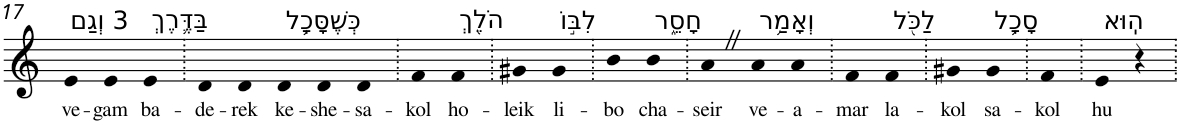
**kern	**text
*part1	*part1
*staff1	*staff1
*I"Piano	*
*I'Pno	*
!!LO:PB:g=z
*clefG2	*
*k[]	*
=17	=17
!LO:TX:a:t=3 וְגַם	!
!	!LO:LY:b
4e	ve-
!	!LO:LY:b
4e	-gam
!LO:TX:a:t=בַּדֶּ֛רֶךְ	!
!	!LO:LY:b
4e	ba-
=18.	=18.
!	!LO:LY:b
4d	-de-
!	!LO:LY:b
4d	-rek
!LO:TX:a:t=כְּשֶׁסָּכָ֥ל	!
!	!LO:LY:b
4d	ke-
!	!LO:LY:b
4d	-she-
!	!LO:LY:b
4d	-sa-
=19.	=19.
!	!LO:LY:b
4f	-kol
!LO:TX:a:t=הֹלֵ֖ךְ	!
!	!LO:LY:b
4f	ho-
=20.	=20.
!	!LO:LY:b
4g#X	-leik
!LO:TX:a:t=לִבּ֣וֹ	!
!	!LO:LY:b
4g#	li-
=21.	=21.
!	!LO:LY:b
4b	-bo
!LO:TX:a:t=חָסֵ֑ר	!
!	!LO:LY:b
4b	cha-
=22.	=22.
!	!LO:LY:b
4aZ	-seir
!LO:TX:a:t=וְאָמַ֥ר	!
!	!LO:LY:b
4a	ve-
!	!LO:LY:b
4a	-a-
=23.	=23.
!	!LO:LY:b
4f	-mar
!LO:TX:a:t=לַכֹּ֖ל	!
!	!LO:LY:b
4f	la-
=24.	=24.
!	!LO:LY:b
4g#X	-kol
!LO:TX:a:t=סָכָ֥ל	!
!	!LO:LY:b
4g#	sa-
=25.	=25.
!	!LO:LY:b
4f	-kol
=26.	=26.
!LO:TX:a:t=הֽוּא	!
!	!LO:LY:b
4e	hu
4r	.
=.	=.
*-	*-
